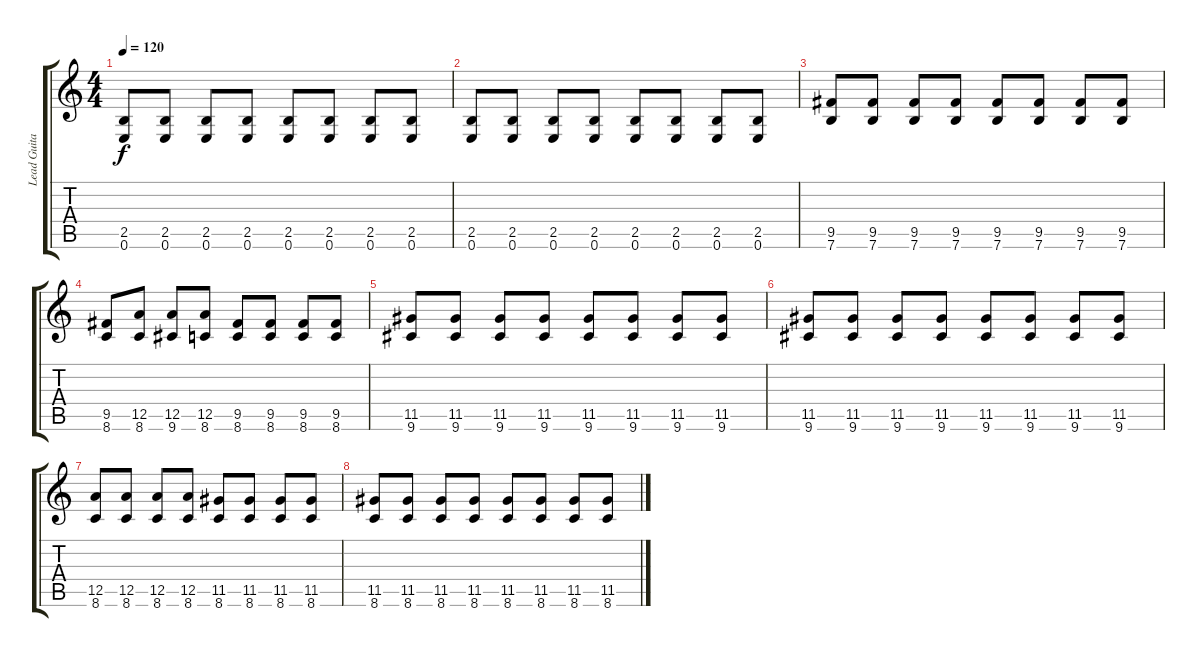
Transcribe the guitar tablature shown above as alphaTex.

\track ("Lead Guitar" "Lead Guita") {instrument distortionguitar}
\staff {score tabs}
\tuning (E4 B3 G3 D3 A2 E2) {hide}
\ts (4 4)
\tempo 120
\clef g2
\ks c
(2.5 0.6).8{dy f} (2.5 0.6).8 (2.5 0.6).8 (2.5 0.6).8 (2.5 0.6).8 (2.5 0.6).8 (2.5 0.6).8 (2.5 0.6).8 |
(2.5 0.6).8 (2.5 0.6).8 (2.5 0.6).8 (2.5 0.6).8 (2.5 0.6).8 (2.5 0.6).8 (2.5 0.6).8 (2.5 0.6).8 |
(9.5 7.6).8 (9.5 7.6).8 (9.5 7.6).8 (9.5 7.6).8 (9.5 7.6).8 (9.5 7.6).8 (9.5 7.6).8 (9.5 7.6).8 |
(9.5 8.6).8 (12.5 8.6).8 (12.5 9.6).8 (12.5 8.6).8 (9.5 8.6).8 (9.5 8.6).8 (9.5 8.6).8 (9.5 8.6).8 |
(11.5 9.6).8 (11.5 9.6).8 (11.5 9.6).8 (11.5 9.6).8 (11.5 9.6).8 (11.5 9.6).8 (11.5 9.6).8 (11.5 9.6).8 |
(11.5 9.6).8 (11.5 9.6).8 (11.5 9.6).8 (11.5 9.6).8 (11.5 9.6).8 (11.5 9.6).8 (11.5 9.6).8 (11.5 9.6).8 |
(12.5 8.6).8 (12.5 8.6).8 (12.5 8.6).8 (12.5 8.6).8 (11.5 8.6).8 (11.5 8.6).8 (11.5 8.6).8 (11.5 8.6).8 |
(11.5 8.6).8 (11.5 8.6).8 (11.5 8.6).8 (11.5 8.6).8 (11.5 8.6).8 (11.5 8.6).8 (11.5 8.6).8 (11.5 8.6).8
